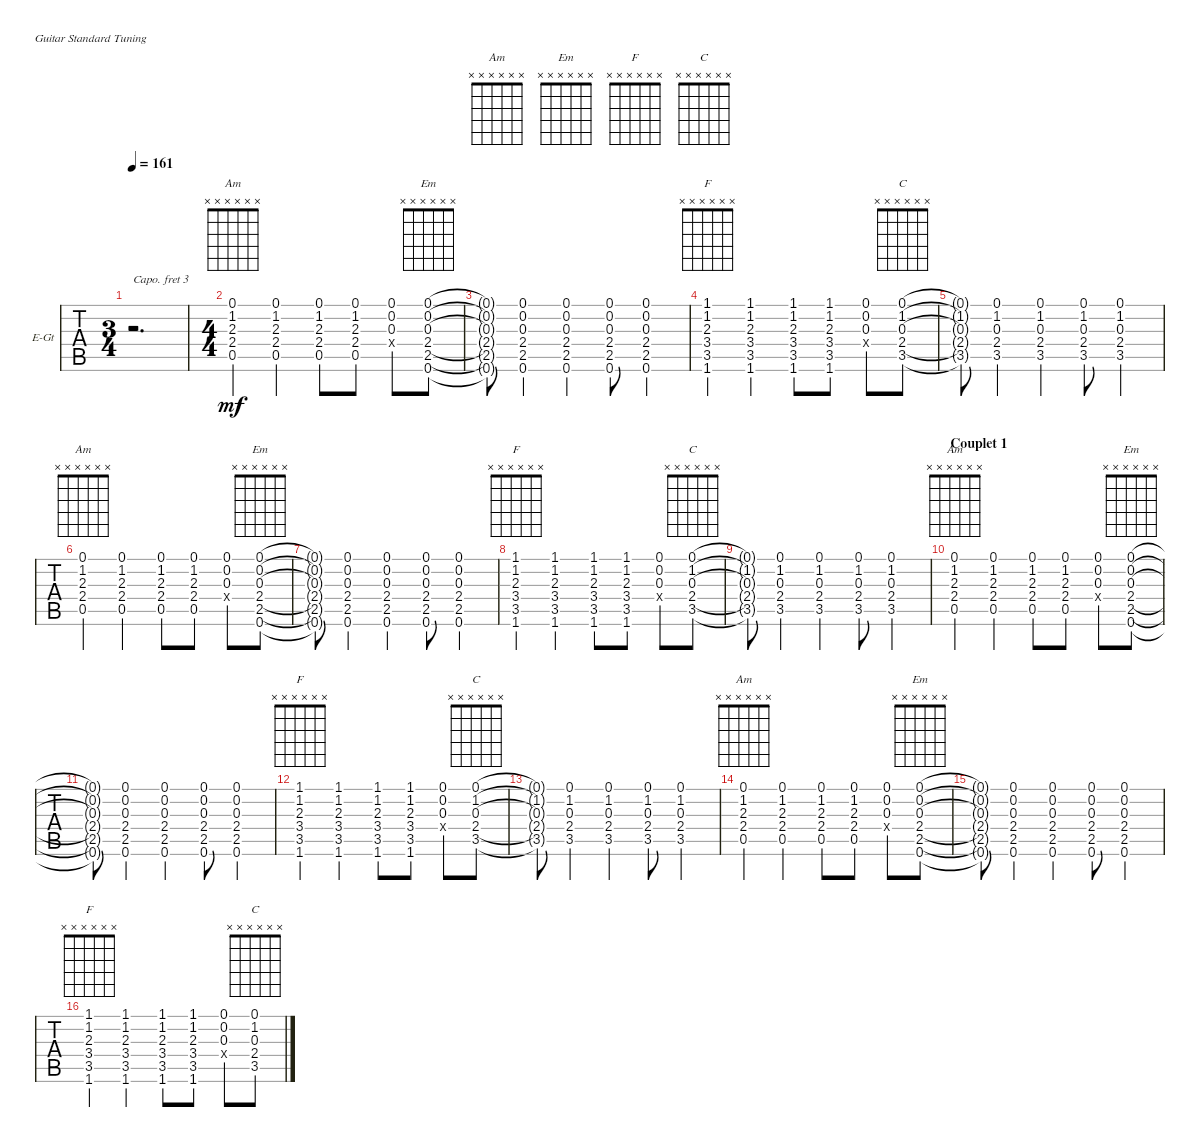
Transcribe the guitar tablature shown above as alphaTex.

\defaultSystemsLayout 4
\bracketExtendMode groupsimilarinstruments
\firstSystemTrackNameOrientation horizontal
\otherSystemsTrackNameOrientation horizontal
\chordDiagramsInScore
\track ("Guitare Capo 3" "E-Gt") {instrument overdrivenguitar}
\staff {tabs}
\capo 3
\tuning (E4 B3 G3 D3 A2 E2)
\chord ("Am" x x x x x x)
\chord ("Em" x x x x x x)
\chord ("F" x x x x x x)
\chord ("C" x x x x x x)
\ts (3 4)
\tempo 161
\clef g2
\ks c
r.2{d dy mf instrument overdrivenguitar} |
\ts (4 4)
(0.5 2.4 2.3 1.2 0.1).4{ch "Am"} (0.5 2.4 2.3 1.2 0.1).4 (0.5 2.4 2.3 1.2 0.1).8 (0.5 2.4 2.3 1.2 0.1).8 (0.2 0.3 0.4{x} 0.1).8 (2.5 2.4 0.3 0.2 0.1 0.6).8{ch "Em"} |
(2.5{t} 2.4{t} 0.3{t} 0.2{t} 0.1{t} 0.6{t}).8 (2.5 2.4 0.3 0.2 0.1 0.6).4 (2.5 2.4 0.3 0.2 0.1 0.6).4 (2.5 2.4 0.3 0.2 0.1 0.6).8 (2.5 2.4 0.3 0.2 0.1 0.6).4 |
(1.6 3.5 3.4 2.3 1.2 1.1).4{ch "F"} (1.6 3.5 3.4 2.3 1.2 1.1).4 (1.6 3.5 3.4 2.3 1.2 1.1).8 (1.6 3.5 3.4 2.3 1.2 1.1).8 (0.2 0.3 0.4{x} 0.1).8 (3.5 2.4 0.3 1.2 0.1).8{ch "C"} |
(3.5{t} 2.4{t} 0.3{t} 1.2{t} 0.1{t}).8 (3.5 2.4 0.3 1.2 0.1).4 (3.5 2.4 0.3 1.2 0.1).4 (3.5 2.4 0.3 1.2 0.1).8 (3.5 2.4 0.3 1.2 0.1).4 |
(0.5 2.4 2.3 1.2 0.1).4{ch "Am"} (0.5 2.4 2.3 1.2 0.1).4 (0.5 2.4 2.3 1.2 0.1).8 (0.5 2.4 2.3 1.2 0.1).8 (0.2 0.3 0.4{x} 0.1).8 (2.5 2.4 0.3 0.2 0.1 0.6).8{ch "Em"} |
(2.5{t} 2.4{t} 0.3{t} 0.2{t} 0.1{t} 0.6{t}).8 (2.5 2.4 0.3 0.2 0.1 0.6).4 (2.5 2.4 0.3 0.2 0.1 0.6).4 (2.5 2.4 0.3 0.2 0.1 0.6).8 (2.5 2.4 0.3 0.2 0.1 0.6).4 |
(1.6 3.5 3.4 2.3 1.2 1.1).4{ch "F"} (1.6 3.5 3.4 2.3 1.2 1.1).4 (1.6 3.5 3.4 2.3 1.2 1.1).8 (1.6 3.5 3.4 2.3 1.2 1.1).8 (0.2 0.3 0.4{x} 0.1).8 (3.5 2.4 0.3 1.2 0.1).8{ch "C"} |
(3.5{t} 2.4{t} 0.3{t} 1.2{t} 0.1{t}).8 (3.5 2.4 0.3 1.2 0.1).4 (3.5 2.4 0.3 1.2 0.1).4 (3.5 2.4 0.3 1.2 0.1).8 (3.5 2.4 0.3 1.2 0.1).4 |
\section ("" "Couplet 1")
(0.5 2.4 2.3 1.2 0.1).4{ch "Am"} (0.5 2.4 2.3 1.2 0.1).4 (0.5 2.4 2.3 1.2 0.1).8 (0.5 2.4 2.3 1.2 0.1).8 (0.2 0.3 0.4{x} 0.1).8 (2.5 2.4 0.3 0.2 0.1 0.6).8{ch "Em"} |
(2.5{t} 2.4{t} 0.3{t} 0.2{t} 0.1{t} 0.6{t}).8 (2.5 2.4 0.3 0.2 0.1 0.6).4 (2.5 2.4 0.3 0.2 0.1 0.6).4 (2.5 2.4 0.3 0.2 0.1 0.6).8 (2.5 2.4 0.3 0.2 0.1 0.6).4 |
(1.6 3.5 3.4 2.3 1.2 1.1).4{ch "F"} (1.6 3.5 3.4 2.3 1.2 1.1).4 (1.6 3.5 3.4 2.3 1.2 1.1).8 (1.6 3.5 3.4 2.3 1.2 1.1).8 (0.2 0.3 0.4{x} 0.1).8 (3.5 2.4 0.3 1.2 0.1).8{ch "C"} |
(3.5{t} 2.4{t} 0.3{t} 1.2{t} 0.1{t}).8 (3.5 2.4 0.3 1.2 0.1).4 (3.5 2.4 0.3 1.2 0.1).4 (3.5 2.4 0.3 1.2 0.1).8 (3.5 2.4 0.3 1.2 0.1).4 |
(0.5 2.4 2.3 1.2 0.1).4{ch "Am"} (0.5 2.4 2.3 1.2 0.1).4 (0.5 2.4 2.3 1.2 0.1).8 (0.5 2.4 2.3 1.2 0.1).8 (0.2 0.3 0.4{x} 0.1).8 (2.5 2.4 0.3 0.2 0.1 0.6).8{ch "Em"} |
(2.5{t} 2.4{t} 0.3{t} 0.2{t} 0.1{t} 0.6{t}).8 (2.5 2.4 0.3 0.2 0.1 0.6).4 (2.5 2.4 0.3 0.2 0.1 0.6).4 (2.5 2.4 0.3 0.2 0.1 0.6).8 (2.5 2.4 0.3 0.2 0.1 0.6).4 |
(1.6 3.5 3.4 2.3 1.2 1.1).4{ch "F"} (1.6 3.5 3.4 2.3 1.2 1.1).4 (1.6 3.5 3.4 2.3 1.2 1.1).8 (1.6 3.5 3.4 2.3 1.2 1.1).8 (0.2 0.3 0.4{x} 0.1).8 (3.5 2.4 0.3 1.2 0.1).8{ch "C"}
